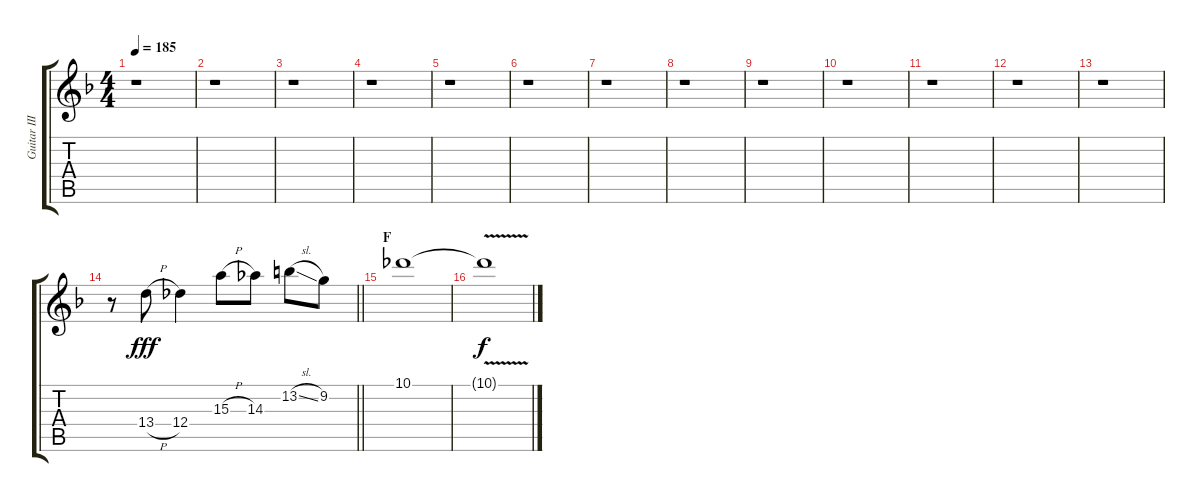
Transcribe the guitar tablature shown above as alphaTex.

\track ("Guitar III" "Guitar III") {instrument overdrivenguitar}
\staff {score tabs}
\tuning (Eb4 Bb3 Gb3 Db3 Ab2 Db2) {hide}
\ts (4 4)
\tempo 185
\clef g2
\ks f
r.1{dy fff} |
r.1 |
r.1 |
r.1 |
r.1 |
r.1 |
r.1 |
r.1 |
r.1 |
r.1 |
r.1 |
r.1 |
r.1 |
\barLineRight lightlight
r.8 13.4{h}.8 12.4.4 15.3{h}.8 14.3.8 13.2{sl}.8 9.2.8 |
\section ("" "F")
10.1.1 |
10.1{v t}.1{dy f}
